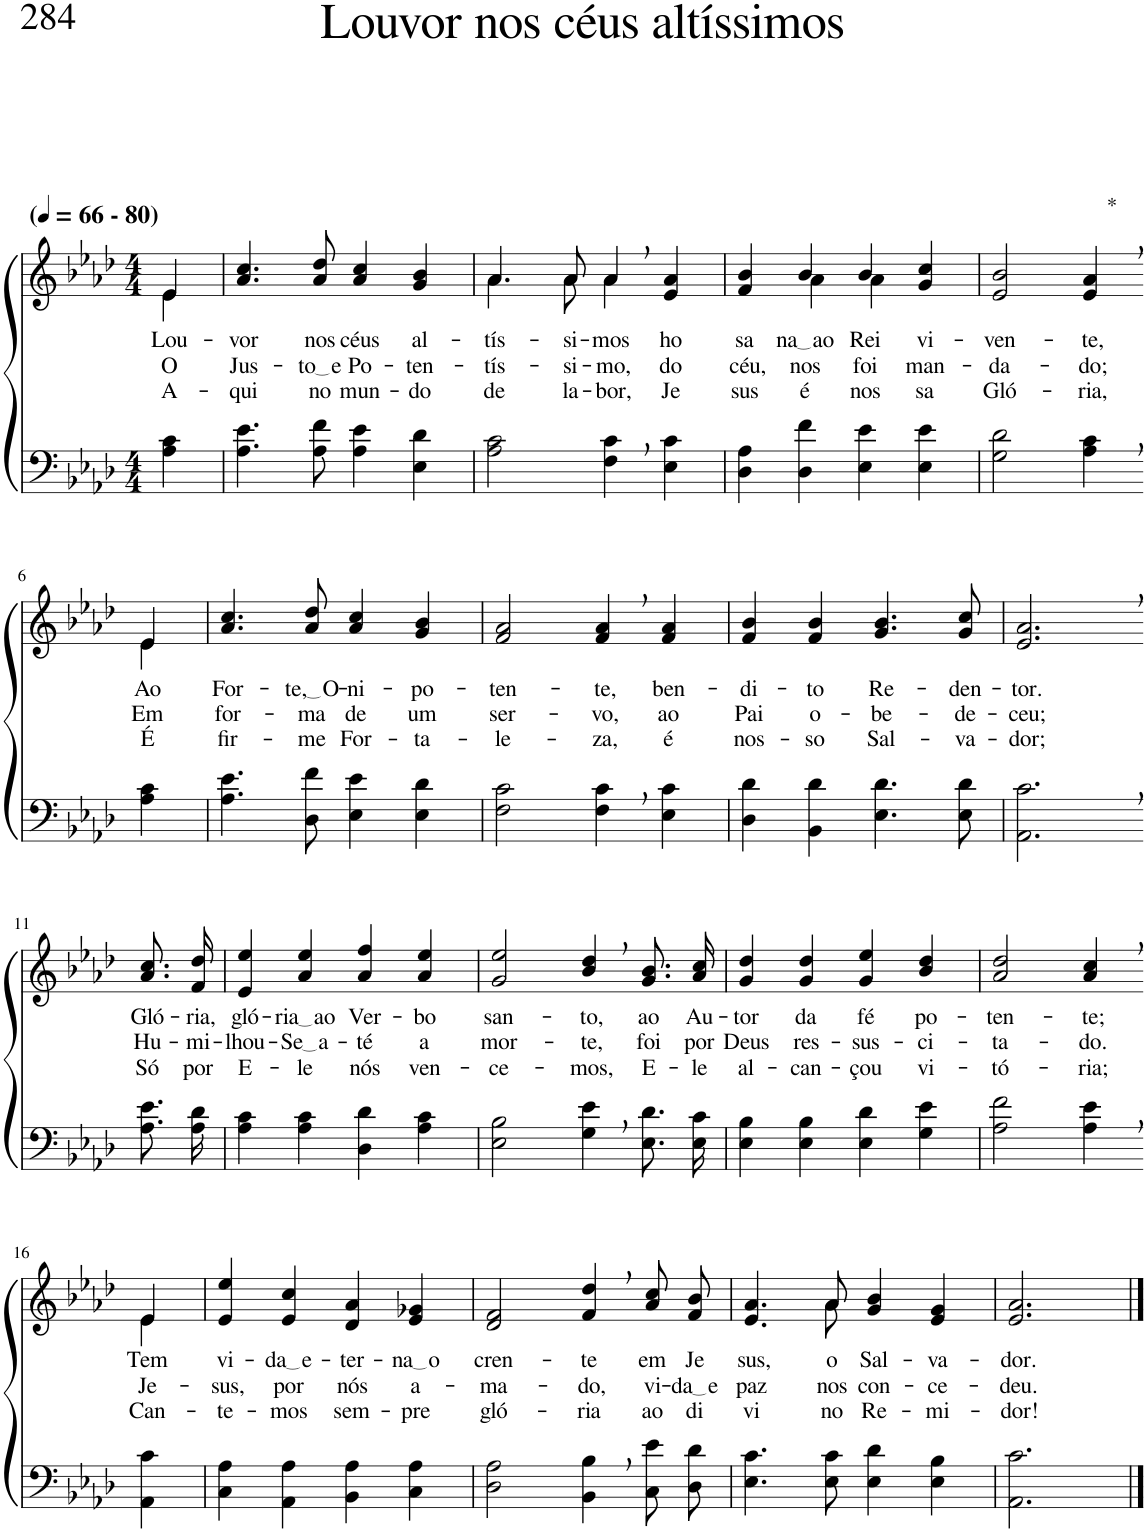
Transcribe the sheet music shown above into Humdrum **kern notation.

**kern	**kern	**text	**text	**text
*part2	*part1	*part1	*part1	*part1
*staff2	*staff1	*staff1	*staff1	*staff1
*I"Parte III e IV	*I"Parte I e II	*	*	*
*clefF4	*clefG2	*	*	*
*Trd2c3	*Trd2c3	*	*	*
*k[b-e-a-d-]	*k[b-e-a-d-]	*	*	*
*M4/4	*M4/4	*	*	*
*MM66	*MM66	*	*	*
=1	=1	=1	=1	=1
!	!LO:TX:a:B:t=(	!	!	!
!	!LO:TX:a:B:t=- 80)	!	!	!
!	!	!LO:LY:b	!LO:LY:b	!LO:LY:b
*	*^	*	*	*
4A-\ 4c\	4e-\	4e-/	Lou-	O	A-
=2	=2	=2	=2	=2	=2
!	!	!	!LO:LY:b	!LO:LY:b	!LO:LY:b
*	*v	*v	*	*	*
4.A-\ 4.e-\	4.a-/ 4.cc/	-vor	Jus-	-qui
!	!	!LO:LY:b	!LO:LY:b	!LO:LY:b
8A-\ 8f\	8a-/ 8dd-/	nos	to e	no
!	!	!LO:LY:b	!LO:LY:b	!LO:LY:b
4A-\ 4e-\	4a-/ 4cc/	céus	Po-	mun-
!	!	!LO:LY:b	!LO:LY:b	!LO:LY:b
4E-\ 4d-\	4g/ 4b-/	al-	-ten-	-do
=3	=3	=3	=3	=3
!	!	!LO:LY:b	!LO:LY:b	!LO:LY:b
*	*^	*	*	*
2A-\ 2c\	4.a-\	4.a-/	-tís-	-tís-	de
!	!	!	!LO:LY:b	!LO:LY:b	!LO:LY:b
.	8a-\	8a-/	-si-	-si-	la-
!	!	!	!LO:LY:b	!LO:LY:b	!LO:LY:b
4F\, 4c\,	4a-,\	4a-/	-mos	-mo,	-bor,
!	!	!	!LO:LY:b	!LO:LY:b	!LO:LY:b
4E-\ 4c\	4ryy	4e-/ 4a-/	ho-	do	Je-
=4	=4	=4	=4	=4	=4
!	!	!	!LO:LY:b	!LO:LY:b	!LO:LY:b
4D-\ 4A-\	4f/ 4b-/	4ryy	-sa-	céu,	-sus
!	!	!	!LO:LY:b	!LO:LY:b	!LO:LY:b
4D-\ 4f\	4b-/	4a-\	na ao	nos	é
!	!	!	!LO:LY:b	!LO:LY:b	!LO:LY:b
4E-\ 4e-\	4b-/	4a-\	Rei	foi	nos-
!	!	!	!LO:LY:b	!LO:LY:b	!LO:LY:b
4E-\ 4e-\	4g/ 4cc/	4ryy	vi-	man-	-sa
=5	=5	=5	=5	=5	=5
!	!	!	!LO:LY:b	!LO:LY:b	!LO:LY:b
*	*v	*v	*	*	*
2G\ 2d-\	2e-/ 2b-/	-ven-	-da-	Gló-
!	!LO:TX:a:t=*	!	!	!
!	!	!LO:LY:b	!LO:LY:b	!LO:LY:b
4A-\, 4c\,	4e-/, 4a-/,	-te,	-do;	-ria,
!!LO:LB:g=z
=6-	=6-	=6-	=6-	=6-
!	!	!LO:LY:b	!LO:LY:b	!LO:LY:b
*	*^	*	*	*
4A-\ 4c\	4e-\	4e-/	Ao	Em	É
=7	=7	=7	=7	=7	=7
!	!	!	!LO:LY:b	!LO:LY:b	!LO:LY:b
*	*v	*v	*	*	*
4.A-\ 4.e-\	4.a-/ 4.cc/	For-	for-	fir-
!	!	!LO:LY:b	!LO:LY:b	!LO:LY:b
8D-\ 8f\	8a-/ 8dd-/	te, O	-ma	-me
!	!	!LO:LY:b	!LO:LY:b	!LO:LY:b
4E-\ 4e-\	4a-/ 4cc/	-ni-	de	For-
!	!	!LO:LY:b	!LO:LY:b	!LO:LY:b
4E-\ 4d-\	4g/ 4b-/	-po-	um	-ta-
=8	=8	=8	=8	=8
!	!	!LO:LY:b	!LO:LY:b	!LO:LY:b
2F\ 2c\	2f/ 2a-/	-ten-	ser-	-le-
!	!	!LO:LY:b	!LO:LY:b	!LO:LY:b
4F\, 4c\,	4f/, 4a-/,	-te,	-vo,	-za,
!	!	!LO:LY:b	!LO:LY:b	!LO:LY:b
4E-\ 4c\	4f/ 4a-/	ben-	ao	é
=9	=9	=9	=9	=9
!	!	!LO:LY:b	!LO:LY:b	!LO:LY:b
4D-\ 4d-\	4f/ 4b-/	-di-	Pai	nos-
!	!	!LO:LY:b	!LO:LY:b	!LO:LY:b
4BB-\ 4d-\	4f/ 4b-/	-to	o-	-so
!	!	!LO:LY:b	!LO:LY:b	!LO:LY:b
4.E-\ 4.d-\	4.g/ 4.b-/	Re-	-be-	Sal-
!	!	!LO:LY:b	!LO:LY:b	!LO:LY:b
8E-\ 8d-\	8g/ 8cc/	-den-	-de-	-va-
=10	=10	=10	=10	=10
!	!	!LO:LY:b	!LO:LY:b	!LO:LY:b
2.AA-\, 2.c\,	2.e-/, 2.a-/,	-tor.	-ceu;	-dor;
!!LO:LB:g=z
=11-	=11-	=11-	=11-	=11-
!	!	!LO:LY:b	!LO:LY:b	!LO:LY:b
8.A-\ 8.e-\L	8.a-\ 8.cc\L	Gló-	Hu-	Só
!	!	!LO:LY:b	!LO:LY:b	!LO:LY:b
16A-\ 16d-\Jk	16f\ 16dd-\Jk	-ria,	-mi-	por
=12	=12	=12	=12	=12
!	!	!LO:LY:b	!LO:LY:b	!LO:LY:b
4A-\ 4c\	4e-/ 4ee-/	gló-	-lhou-	E-
!	!	!LO:LY:b	!LO:LY:b	!LO:LY:b
4A-\ 4c\	4a-/ 4ee-/	ria ao	Se a	-le
!	!	!LO:LY:b	!LO:LY:b	!LO:LY:b
4D-\ 4d-\	4a-/ 4ff/	Ver-	-té	nós
!	!	!LO:LY:b	!LO:LY:b	!LO:LY:b
4A-\ 4c\	4a-/ 4ee-/	-bo	a	ven-
=13	=13	=13	=13	=13
!	!	!LO:LY:b	!LO:LY:b	!LO:LY:b
2E-\ 2B-\	2g/ 2ee-/	san-	mor-	-ce-
!	!	!LO:LY:b	!LO:LY:b	!LO:LY:b
4G\, 4e-\,	4b-/, 4dd-/,	-to,	-te,	-mos,
!	!	!LO:LY:b	!LO:LY:b	!LO:LY:b
8.E-\ 8.d-\L	8.g/ 8.b-/L	ao	foi	E-
!	!	!LO:LY:b	!LO:LY:b	!LO:LY:b
16E-\ 16c\Jk	16a-/ 16cc/Jk	Au-	por	-le
=14	=14	=14	=14	=14
!	!	!LO:LY:b	!LO:LY:b	!LO:LY:b
4E-\ 4B-\	4g/ 4dd-/	-tor	Deus	al-
!	!	!LO:LY:b	!LO:LY:b	!LO:LY:b
4E-\ 4B-\	4g/ 4dd-/	da	res-	-can-
!	!	!LO:LY:b	!LO:LY:b	!LO:LY:b
4E-\ 4d-\	4g/ 4ee-/	fé	-sus-	-çou
!	!	!LO:LY:b	!LO:LY:b	!LO:LY:b
4G\ 4e-\	4b-/ 4dd-/	po-	-ci-	vi-
=15	=15	=15	=15	=15
!	!	!LO:LY:b	!LO:LY:b	!LO:LY:b
2A-\ 2f\	2a-/ 2dd-/	-ten-	-ta-	-tó-
!	!	!LO:LY:b	!LO:LY:b	!LO:LY:b
4A-\, 4e-\,	4a-/, 4cc/,	-te;	-do.	-ria;
!!LO:LB:g=z
=16-	=16-	=16-	=16-	=16-
*	*^	*	*	*
!	!	!	!LO:LY:b	!LO:LY:b	!LO:LY:b
4AA-\ 4c\	4e-/	4e-\	Tem	Je-	Can-
=17	=17	=17	=17	=17	=17
!	!	!	!LO:LY:b	!LO:LY:b	!LO:LY:b
*	*v	*v	*	*	*
4C\ 4A-\	4e-/ 4ee-/	vi-	-sus,	-te-
!	!	!LO:LY:b	!LO:LY:b	!LO:LY:b
4AA-\ 4A-\	4e-/ 4cc/	da e	por	-mos
!	!	!LO:LY:b	!LO:LY:b	!LO:LY:b
4BB-\ 4A-\	4d-/ 4a-/	-ter-	nós	sem-
!	!	!LO:LY:b	!LO:LY:b	!LO:LY:b
4C\ 4A-\	4e-/ 4g-X/	na o	a-	-pre
=18	=18	=18	=18	=18
!	!	!LO:LY:b	!LO:LY:b	!LO:LY:b
2D-\ 2A-\	2d-/ 2f/	cren-	-ma-	gló-
!	!	!LO:LY:b	!LO:LY:b	!LO:LY:b
4BB-\, 4B-\,	4f/, 4dd-/,	-te	-do,	-ria
!	!	!LO:LY:b	!LO:LY:b	!LO:LY:b
8C\ 8e-\L	8a-/ 8cc/L	em	vi-	ao
!	!	!LO:LY:b	!LO:LY:b	!LO:LY:b
8D-\ 8d-\J	8f/ 8b-/J	Je-	da e	di-
=19	=19	=19	=19	=19
*	*^	*	*	*
!	!	!	!LO:LY:b	!LO:LY:b	!LO:LY:b
4.E-\ 4.c\	4.ryy	4.e-/ 4.a-/	-sus,	paz	-vi-
!	!	!	!LO:LY:b	!LO:LY:b	!LO:LY:b
8E-\ 8c\	8a-\	8a-/	o	nos	-no
!	!	!	!LO:LY:b	!LO:LY:b	!LO:LY:b
4E-\ 4d-\	4g/ 4b-/	2ryy	Sal-	con-	Re-
!	!	!	!LO:LY:b	!LO:LY:b	!LO:LY:b
4E-\ 4B-\	4e-/ 4g/	.	-va-	-ce-	-mi-
*	*v	*v	*	*	*
=20	=20	=20	=20	=20
!	!	!LO:LY:b	!LO:LY:b	!LO:LY:b
2.AA-\ 2.c\	2.e-/ 2.a-/	-dor.	-deu.	-dor!
==	==	==	==	==
*-	*-	*-	*-	*-
